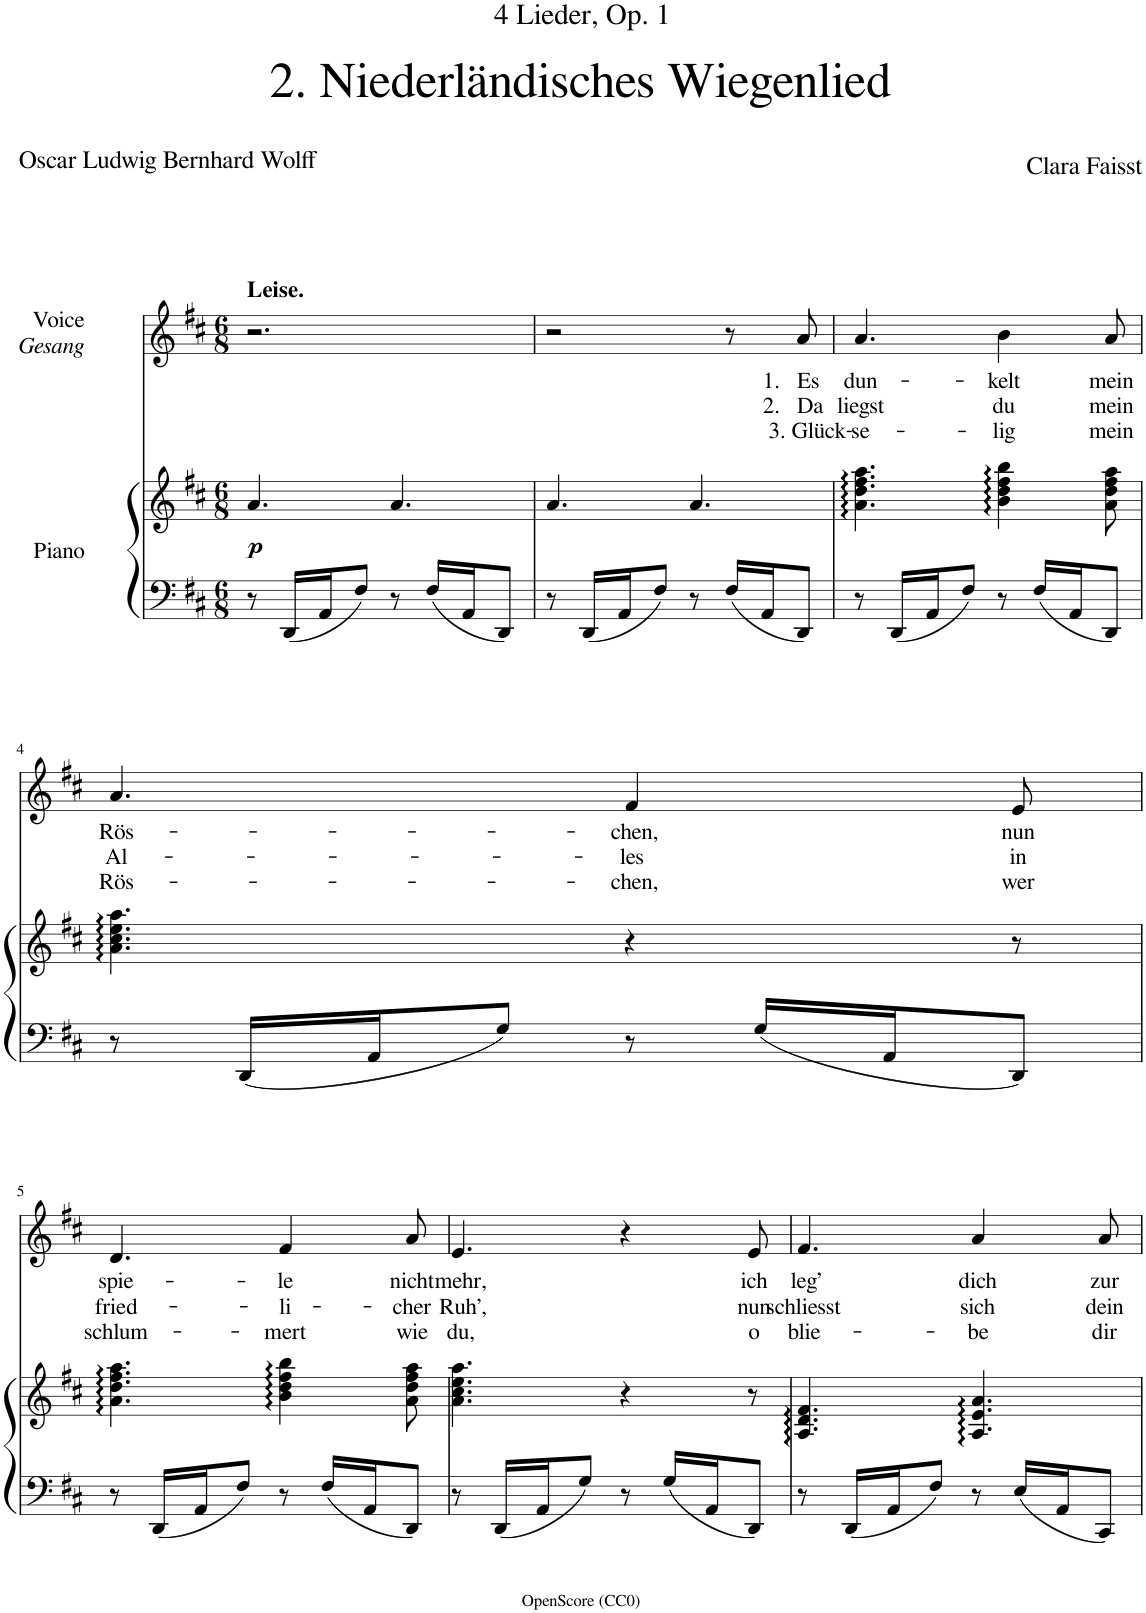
**kern	**kern	**dynam	**kern	**text	**text	**text
*part2	*part2	*part2	*part1	*part1	*part1	*part1
*staff3	*staff2	*staff2/3	*staff1	*staff1	*staff1	*staff1
*I"Piano	*	*	*I"Voice Gesang	*	*	*
*I'Pno	*	*	*	*	*	*
*clefF4	*clefG2	*	*clefG2	*	*	*
*k[f#c#]	*k[f#c#]	*	*k[f#c#]	*	*	*
*M6/8	*M6/8	*	*M6/8	*	*	*
=1	=1	=1	=1	=1	=1	=1
!	!	!	!LO:TX:a:B:t=Leise.	!	!	!
!	!	!LO:DY:b	!	!	!	!
8r	4.a/	p	2.r	.	.	.
16DD/LL	.	.	.	.	.	.
16AA/J	.	.	.	.	.	.
8F#/J	.	.	.	.	.	.
8r	4.a/	.	.	.	.	.
16F#/LL	.	.	.	.	.	.
16AA/J	.	.	.	.	.	.
8DD/J	.	.	.	.	.	.
=2	=2	=2	=2	=2	=2	=2
8r	4.a/	.	2r	.	.	.
16DD/LL	.	.	.	.	.	.
16AA/J	.	.	.	.	.	.
8F#/J	.	.	.	.	.	.
8r	4.a/	.	.	.	.	.
16F#/LL	.	.	8r	.	.	.
16AA/J	.	.	.	.	.	.
!	!	!	!	!LO:LY:b	!LO:LY:b	!LO:LY:b
8DD/J	.	.	8a/	1. Es	2. Da	3. Glück-
=3	=3	=3	=3	=3	=3	=3
!	!	!	!	!LO:LY:b	!LO:LY:b	!LO:LY:b
8r	4.a\ 4.dd\ 4.ff#\ 4.aa\	.	4.a/	dun-	liegst	-se-
16DD/LL	.	.	.	.	.	.
16AA/J	.	.	.	.	.	.
8F#/J	.	.	.	.	.	.
!	!	!	!	!LO:LY:b	!LO:LY:b	!LO:LY:b
8r	4b\ 4dd\ 4ff#\ 4bb\	.	4b\	-kelt	du	-lig
16F#/LL	.	.	.	.	.	.
16AA/J	.	.	.	.	.	.
!	!	!	!	!LO:LY:b	!LO:LY:b	!LO:LY:b
8DD/J	8a\ 8dd\ 8ff#\ 8aa\	.	8a/	mein	mein	mein
!!LO:LB:g=z
=4	=4	=4	=4	=4	=4	=4
!	!	!	!	!LO:LY:b	!LO:LY:b	!LO:LY:b
8r	4.a\ 4.cc#\ 4.ee\ 4.aa\	.	4.a/	Rös-	Al-	Rös-
16DD/LL	.	.	.	.	.	.
16AA/J	.	.	.	.	.	.
8G/J	.	.	.	.	.	.
!	!	!	!	!LO:LY:b	!LO:LY:b	!LO:LY:b
8r	4r	.	4f#/	-chen,	-les	-chen,
16G/LL	.	.	.	.	.	.
16AA/J	.	.	.	.	.	.
!	!	!	!	!LO:LY:b	!LO:LY:b	!LO:LY:b
8DD/J	8r	.	8e/	nun	in	wer
!!LO:LB:g=z
=5	=5	=5	=5	=5	=5	=5
!	!	!	!	!LO:LY:b	!LO:LY:b	!LO:LY:b
8r	4.a\ 4.dd\ 4.ff#\ 4.aa\	.	4.d/	spie-	fried-	schlum-
16DD/LL	.	.	.	.	.	.
16AA/J	.	.	.	.	.	.
8F#/J	.	.	.	.	.	.
!	!	!	!	!LO:LY:b	!LO:LY:b	!LO:LY:b
8r	4b\ 4dd\ 4ff#\ 4bb\	.	4f#/	-le	-li-	-mert
16F#/LL	.	.	.	.	.	.
16AA/J	.	.	.	.	.	.
!	!	!	!	!LO:LY:b	!LO:LY:b	!LO:LY:b
8DD/J	8a\ 8dd\ 8ff#\ 8aa\	.	8a/	nicht	-cher	wie
=6	=6	=6	=6	=6	=6	=6
!	!	!	!	!LO:LY:b	!LO:LY:b	!LO:LY:b
8r	4.a\ 4.cc#\ 4.ee\ 4.aa\	.	4.e/	mehr,	Ruh’,	du,
16DD/LL	.	.	.	.	.	.
16AA/J	.	.	.	.	.	.
8G/J	.	.	.	.	.	.
8r	4r	.	4r	.	.	.
16G/LL	.	.	.	.	.	.
16AA/J	.	.	.	.	.	.
!	!	!	!	!LO:LY:b	!LO:LY:b	!LO:LY:b
8DD/J	8r	.	8e/	ich	nun	o
=7	=7	=7	=7	=7	=7	=7
!	!	!	!	!LO:LY:b	!LO:LY:b	!LO:LY:b
8r	4.A/ 4.d/ 4.f#/	.	4.f#/	leg’	schliesst	blie-
16DD/LL	.	.	.	.	.	.
16AA/J	.	.	.	.	.	.
8F#/J	.	.	.	.	.	.
!	!	!	!	!LO:LY:b	!LO:LY:b	!LO:LY:b
8r	4.A/ 4.e/ 4.a/	.	4a/	dich	sich	-be
16E/LL	.	.	.	.	.	.
16AA/J	.	.	.	.	.	.
!	!	!	!	!LO:LY:b	!LO:LY:b	!LO:LY:b
8CC#/J	.	.	8a/	zur	dein	dir
=	=	=	=	=	=	=
*-	*-	*-	*-	*-	*-	*-
